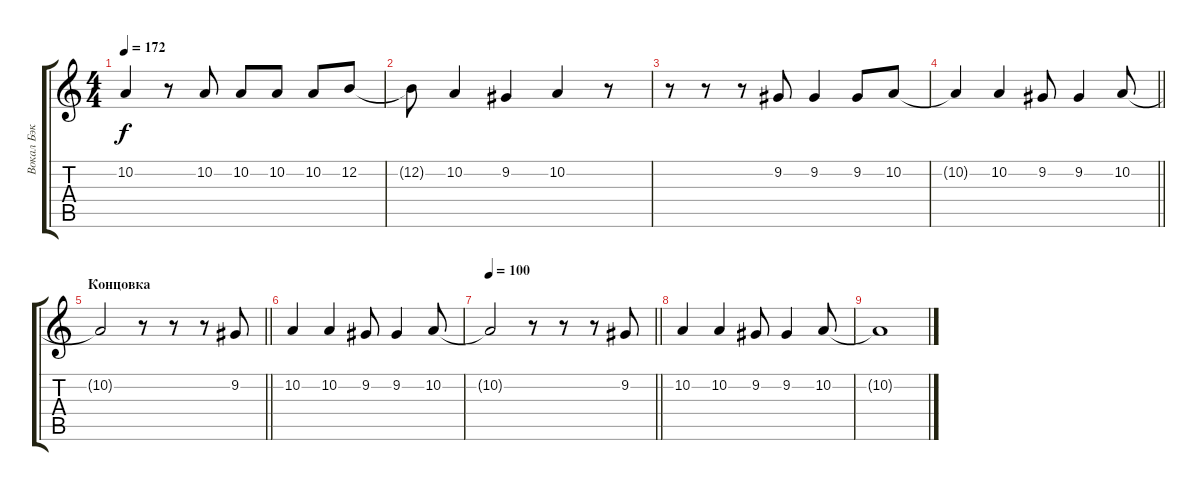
\track ("Вокал Бэк" "Вокал Бэк") {instrument tenorsax}
\staff {score tabs}
\tuning (E4 B3 G3 D3 A2 E2) {hide}
\ts (4 4)
\tempo 172
\clef g2
\ks c
10.2.4{dy f} r.8 10.2.8 10.2.8 10.2.8 10.2.8 12.2.8 |
12.2{t}.8 10.2.4 9.2.4 10.2.4 r.8 |
r.8 r.8 r.8 9.2.8 9.2.4 9.2.8 10.2.8 |
\barLineRight lightlight
10.2{t}.4 10.2.4 9.2.8 9.2.4 10.2.8 |
\section ("" "Концовка")
\barLineRight lightlight
10.2{t}.2 r.8 r.8 r.8 9.2.8 |
10.2.4 10.2.4 9.2.8 9.2.4 10.2.8 |
\tempo 100
\barLineRight lightlight
10.2{t}.2 r.8 r.8 r.8 9.2.8 |
10.2.4 10.2.4 9.2.8 9.2.4 10.2.8 |
10.2{t}.1
